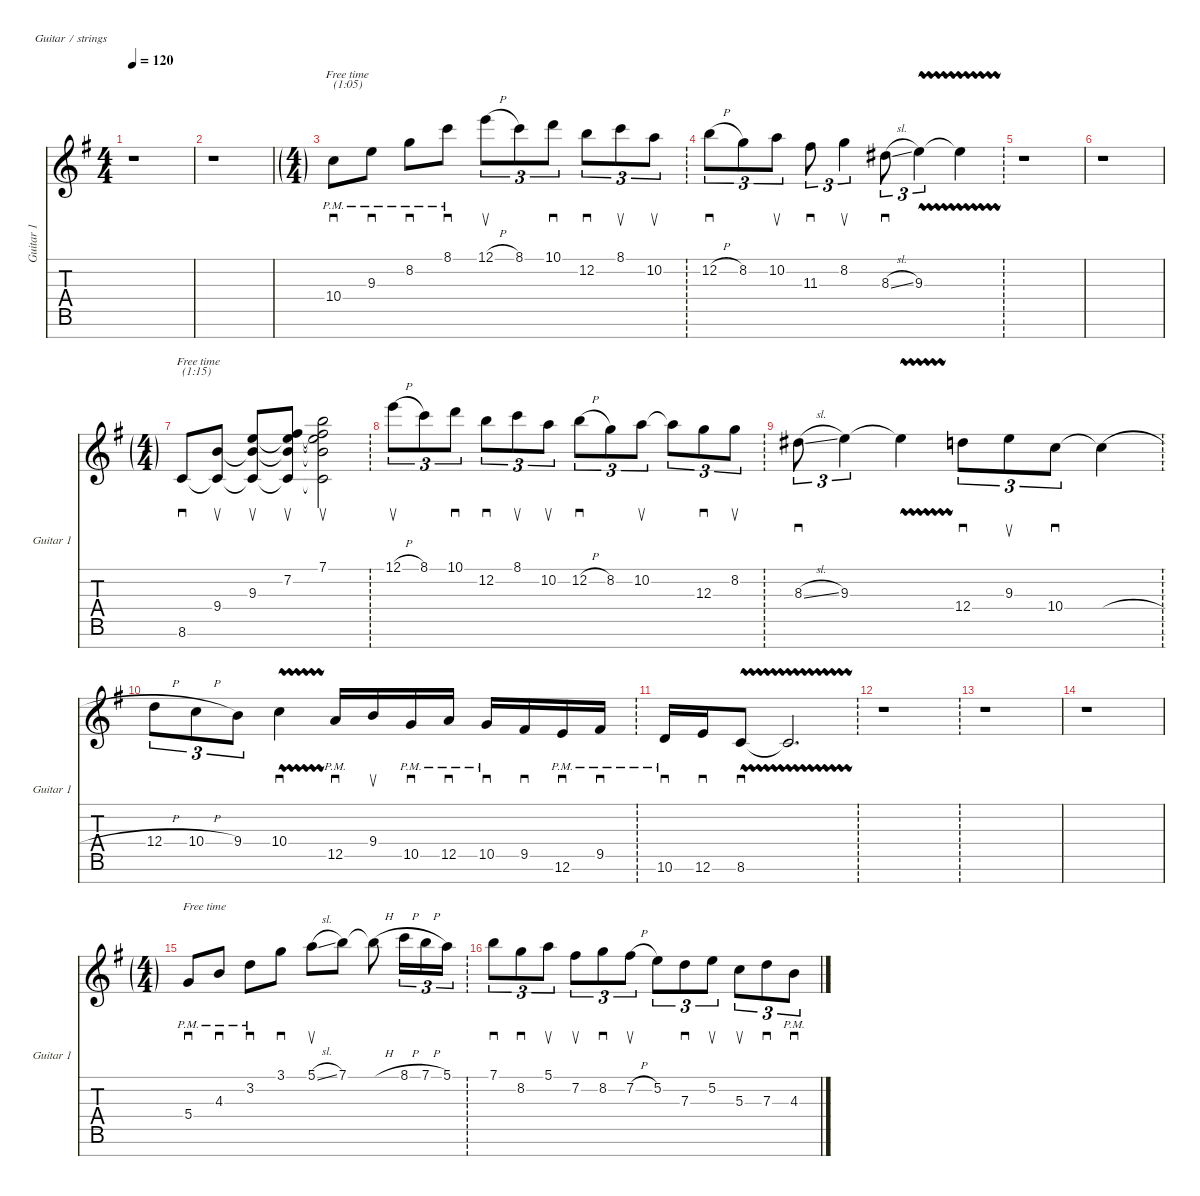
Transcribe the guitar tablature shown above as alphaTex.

\defaultSystemsLayout 4
\hideDynamics
\bracketExtendMode nobrackets
\singleTrackTrackNamePolicy allsystems
\multiTrackTrackNamePolicy allsystems
\firstSystemTrackNameMode fullname
\otherSystemsTrackNameMode fullname
\otherSystemsTrackNameOrientation horizontal
\track ("Guitar 1" "od.guit.") {defaultSystemsLayout 2 instrument overdrivenguitar}
\staff {score tabs}
\tuning (E4 B3 G3 D3 A2 E2 B1)
\ts (4 4)
\tempo 120
\clef g2
\scale
1.03916
\ks g
r.1{dy mf beam Down} |
\scale
0.960836 r.1{beam Down} |
\ft
\scale
1.03916 10.4{pm acc forcenatural}.8{sd txt "(1:05)" beam Down} 9.3{pm acc forcenatural}.8{sd beam Down} 8.2{pm acc forcenatural}.8{sd beam Down} 8.1{pm acc forcenatural}.8{sd beam Down} 12.1{h acc forcenatural}.8{su tu (3 2) beam Down} 8.1{acc forcenatural}.8{tu (3 2) beam Down} 10.1{acc forcenatural}.8{sd tu (3 2) beam Down} 12.2{acc forcenatural}.8{sd tu (3 2) beam Down} 8.1{acc forcenatural}.8{su tu (3 2) beam Down} 10.2{acc forcenatural}.8{su tu (3 2) beam Down} |
\ft
\scale
0.960836 12.2{h acc forcenatural}.8{sd tu (3 2) beam Down} 8.2{acc forcenatural}.8{tu (3 2) beam Down} 10.2{acc forcenatural}.8{su tu (3 2) beam Down} 11.3{acc #}.8{sd tu (3 2) beam Down} 8.2{acc forcenatural}.4{su tu (3 2) beam Down} 8.3{sl acc #}.8{sd tu (3 2) beam Down} 9.3{vw acc forcenatural}.4{tu (3 2) beam Down} 9.3{vw t acc forcenatural}.4{beam Down} |
\scale
1.03916 r.1{beam Down} |
\scale
0.960836 r.1{beam Down} |
\ft
\scale
1.03916 8.6{acc forcenatural}.8{sd txt "(1:15)" beam Up} (9.4{acc forcenatural} 8.6{t acc forcenatural}).8{su beam Up} (9.3{acc forcenatural} 9.4{t acc forcenatural} 8.6{t acc forcenatural}).8{su beam Up} (7.2{acc #} 9.3{t acc forcenatural} 9.4{t acc forcenatural} 8.6{t acc forcenatural}).8{su beam Up} (7.1{acc forcenatural} 7.2{t acc #} 9.3{t acc forcenatural} 9.4{t acc forcenatural} 8.6{t acc forcenatural}).2{su beam Down} |
\ft
\scale
0.960836 12.1{h acc forcenatural}.8{su tu (3 2) beam Down} 8.1{acc forcenatural}.8{tu (3 2) beam Down} 10.1{acc forcenatural}.8{sd tu (3 2) beam Down} 12.2{acc forcenatural}.8{sd tu (3 2) beam Down} 8.1{acc forcenatural}.8{su tu (3 2) beam Down} 10.2{acc forcenatural}.8{su tu (3 2) beam Down} 12.2{h acc forcenatural}.8{sd tu (3 2) beam Down} 8.2{acc forcenatural}.8{tu (3 2) beam Down} 10.2{acc forcenatural}.8{su tu (3 2) beam Down} 10.2{t acc forcenatural}.8{tu (3 2) beam Down} 12.3{acc forcenatural}.8{sd tu (3 2) beam Down} 8.2{acc forcenatural}.8{su tu (3 2) beam Down} |
\ft
\scale
1.03916 8.3{sl acc #}.8{sd tu (3 2) beam Down} 9.3{acc forcenatural}.4{tu (3 2) beam Down} 9.3{vw t acc forcenatural}.4{beam Down} 12.4{acc forcenatural}.8{sd tu (3 2) beam Down} 9.3{acc forcenatural}.8{su tu (3 2) beam Down} 10.4{acc forcenatural}.8{sd tu (3 2) beam Down} 10.4{h t acc forcenatural}.4{beam Down} |
\ft
\scale
0.960836 12.4{h acc forcenatural}.8{tu (3 2) beam Down} 10.4{h acc forcenatural}.8{tu (3 2) beam Down} 9.4{acc forcenatural}.8{tu (3 2) beam Down} 10.4{vw acc forcenatural}.4{sd beam Down} 12.5{pm acc forcenatural}.16{sd beam Up} 9.4{acc forcenatural}.16{su beam Up} 10.5{pm acc forcenatural}.16{sd beam Up} 12.5{pm acc forcenatural}.16{sd beam Up} 10.5{pm acc forcenatural}.16{sd beam Up} 9.5{acc #}.16{sd beam Up} 12.6{pm acc forcenatural}.16{sd beam Up} 9.5{pm acc #}.16{sd beam Up} |
\ft
\scale
1.03916 10.6{pm acc forcenatural}.16{sd beam Up} 12.6{acc forcenatural}.16{sd beam Up} 8.6{vw acc forcenatural}.8{sd beam Up} 8.6{vw t acc forcenatural}.2{d beam Up} |
\ft
\scale
0.960836 r.1{beam Down} |
\scale
1.03916 r.1{beam Down} |
\scale
0.960836 r.1{beam Down} |
\ft
\scale
1.03916 5.4{pm acc forcenatural}.8{sd beam Up} 4.3{pm acc forcenatural}.8{sd beam Up} 3.2{pm acc forcenatural}.8{sd beam Down} 3.1{acc forcenatural}.8{sd beam Down} 5.1{sl acc forcenatural}.8{su beam Down} 7.1{acc forcenatural}.8{beam Down} 7.1{h t acc forcenatural}.8{beam Down} 8.1{h acc forcenatural}.16{tu (3 2) beam Down} 7.1{h acc forcenatural}.16{tu (3 2) beam Down} 5.1{acc forcenatural}.16{tu (3 2) beam Down} |
\ft
\scale
0.960836 7.1{acc forcenatural}.8{sd tu (3 2) beam Down} 8.2{acc forcenatural}.8{sd tu (3 2) beam Down} 5.1{acc forcenatural}.8{su tu (3 2) beam Down} 7.2{acc #}.8{su tu (3 2) beam Down} 8.2{acc forcenatural}.8{sd tu (3 2) beam Down} 7.2{h acc #}.8{su tu (3 2) beam Down} 5.2{acc forcenatural}.8{tu (3 2) beam Down} 7.3{acc forcenatural}.8{sd tu (3 2) beam Down} 5.2{acc forcenatural}.8{su tu (3 2) beam Down} 5.3{acc forcenatural}.8{su tu (3 2) beam Down} 7.3{acc forcenatural}.8{sd tu (3 2) beam Down} 4.3{pm acc forcenatural}.8{sd tu (3 2) beam Down}
